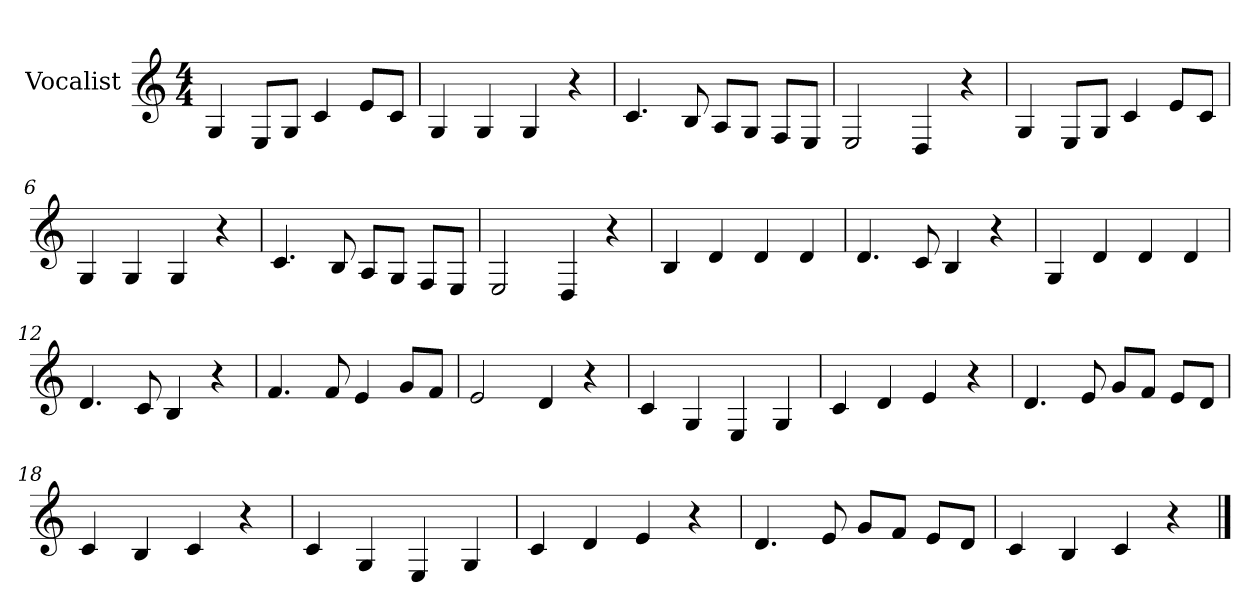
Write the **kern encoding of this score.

**kern
*part1
*staff1
*I"Vocalist
*k[]
*C:
*M4/4
=1
4G
8EL
8GJ
4c
8eL
8cJ
=2
4G
4G
4G
4r
=3
4.c
8B
8AL
8GJ
8FL
8EJ
=4
2E
4D
4r
=5
4G
8EL
8GJ
4c
8eL
8cJ
=6
4G
4G
4G
4r
=7
4.c
8B
8AL
8GJ
8FL
8EJ
=8
2E
4D
4r
=9
4B
4d
4d
4d
=10
4.d
8c
4B
4r
=11
4G
4d
4d
4d
=12
4.d
8c
4B
4r
=13
4.f
8f
4e
8gL
8fJ
=14
2e
4d
4r
=15
4c
4G
4E
4G
=16
4c
4d
4e
4r
=17
4.d
8e
8gL
8fJ
8eL
8dJ
=18
4c
4B
4c
4r
=19
4c
4G
4E
4G
=20
4c
4d
4e
4r
=21
4.d
8e
8gL
8fJ
8eL
8dJ
=22
4c
4B
4c
4r
==
*-
